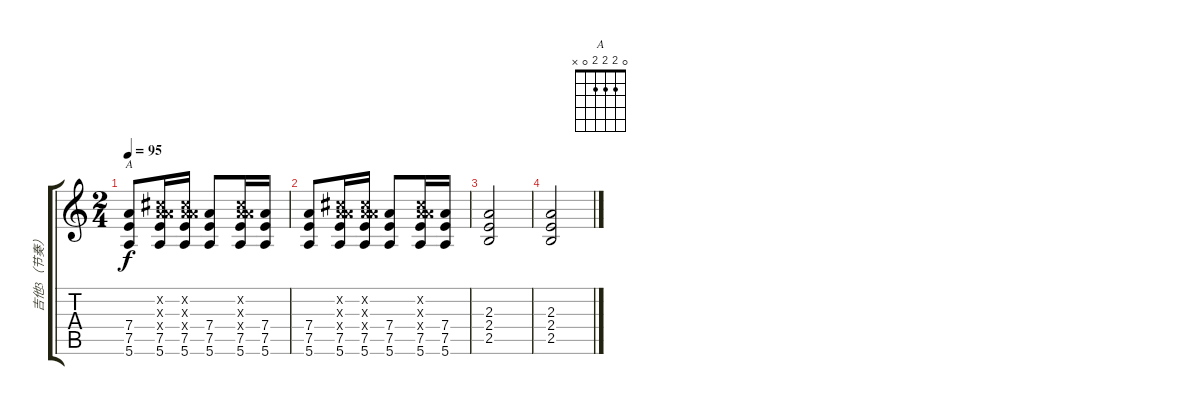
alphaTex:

\track ("吉他3（节奏）" "吉他3（节奏）") {instrument distortionguitar}
\staff {score tabs}
\tuning (E4 B3 G3 D3 A2 E2) {hide}
\chord ("A" 0 2 2 2 0 x)
\ts (2 4)
\tempo 95
\clef g2
\ks c
(7.4 7.5 5.6).8{ch "A" dy f} (2.2{x} 2.3{x} 7.4{x} 7.5 5.6).16 (2.2{x} 2.3{x} 7.4{x} 7.5 5.6).16 (7.4 7.5 5.6).8 (2.2{x} 2.3{x} 7.4{x} 7.5 5.6).16 (7.4 7.5 5.6).16 |
(7.4 7.5 5.6).8 (2.2{x} 2.3{x} 7.4{x} 7.5 5.6).16 (2.2{x} 2.3{x} 7.4{x} 7.5 5.6).16 (7.4 7.5 5.6).8 (2.2{x} 2.3{x} 7.4{x} 7.5 5.6).16 (7.4 7.5 5.6).16 |
(2.3 2.4 2.5).2 |
(2.3 2.4 2.5).2
